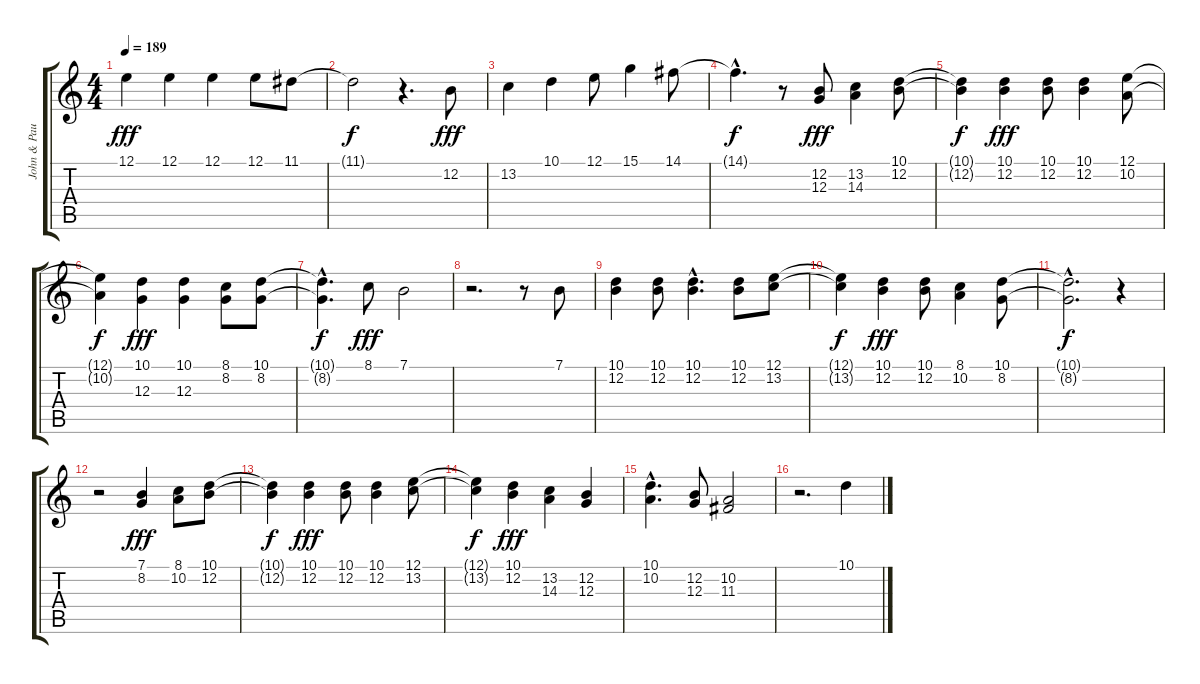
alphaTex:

\track ("John & Paul Voacal" "John & Pau") {instrument rockorgan}
\staff {score tabs}
\tuning (E4 B3 G3 D3 A2 E2) {hide}
\ts (4 4)
\tempo 189
\clef g2
\ks c
12.1.4{dy fff} 12.1.4 12.1.4 12.1.8 11.1.8 |
11.1{t}.2{dy f} r.4{d} 12.2.8{dy fff} |
13.2.4 10.1.4 12.1.8 15.1.4 14.1.8 |
14.1{hac t}.4{d dy f} r.8 (12.2 12.3).8{dy fff} (13.2 14.3).4 (10.1 12.2).8 |
(10.1{t} 12.2{t}).4{dy f} (10.1 12.2).4{dy fff} (10.1 12.2).8 (10.1 12.2).4 (12.1 10.2).8 |
(12.1{t} 10.2{t}).4{dy f} (10.1 12.3).4{dy fff} (10.1 12.3).4 (8.1 8.2).8 (10.1 8.2).8 |
(10.1{hac t} 8.2{t}).4{d dy f} 8.1.8{dy fff} 7.1.2 |
r.2{d} r.8 7.1.8 |
(10.1 12.2).4 (10.1 12.2).8 (10.1{hac} 12.2{hac}).4{d} (10.1 12.2).8 (12.1 13.2).8 |
(12.1{t} 13.2{t}).4{dy f} (10.1 12.2).4{dy fff} (10.1 12.2).8 (8.1 10.2).4 (10.1 8.2).8 |
(10.1{hac t} 8.2{hac t}).2{d dy f} r.4 |
r.2 (7.1 8.2).4{dy fff} (8.1 10.2).8 (10.1 12.2).8 |
(10.1{t} 12.2{t}).4{dy f} (10.1 12.2).4{dy fff} (10.1 12.2).8 (10.1 12.2).4 (12.1 13.2).8 |
(12.1{t} 13.2{t}).4{dy f} (10.1 12.2).4{dy fff} (13.2 14.3).4 (12.2 12.3).4 |
(10.1{hac} 10.2{hac}).4{d} (12.2 12.3).8 (10.2 11.3).2 |
r.2{d} 10.1.4
